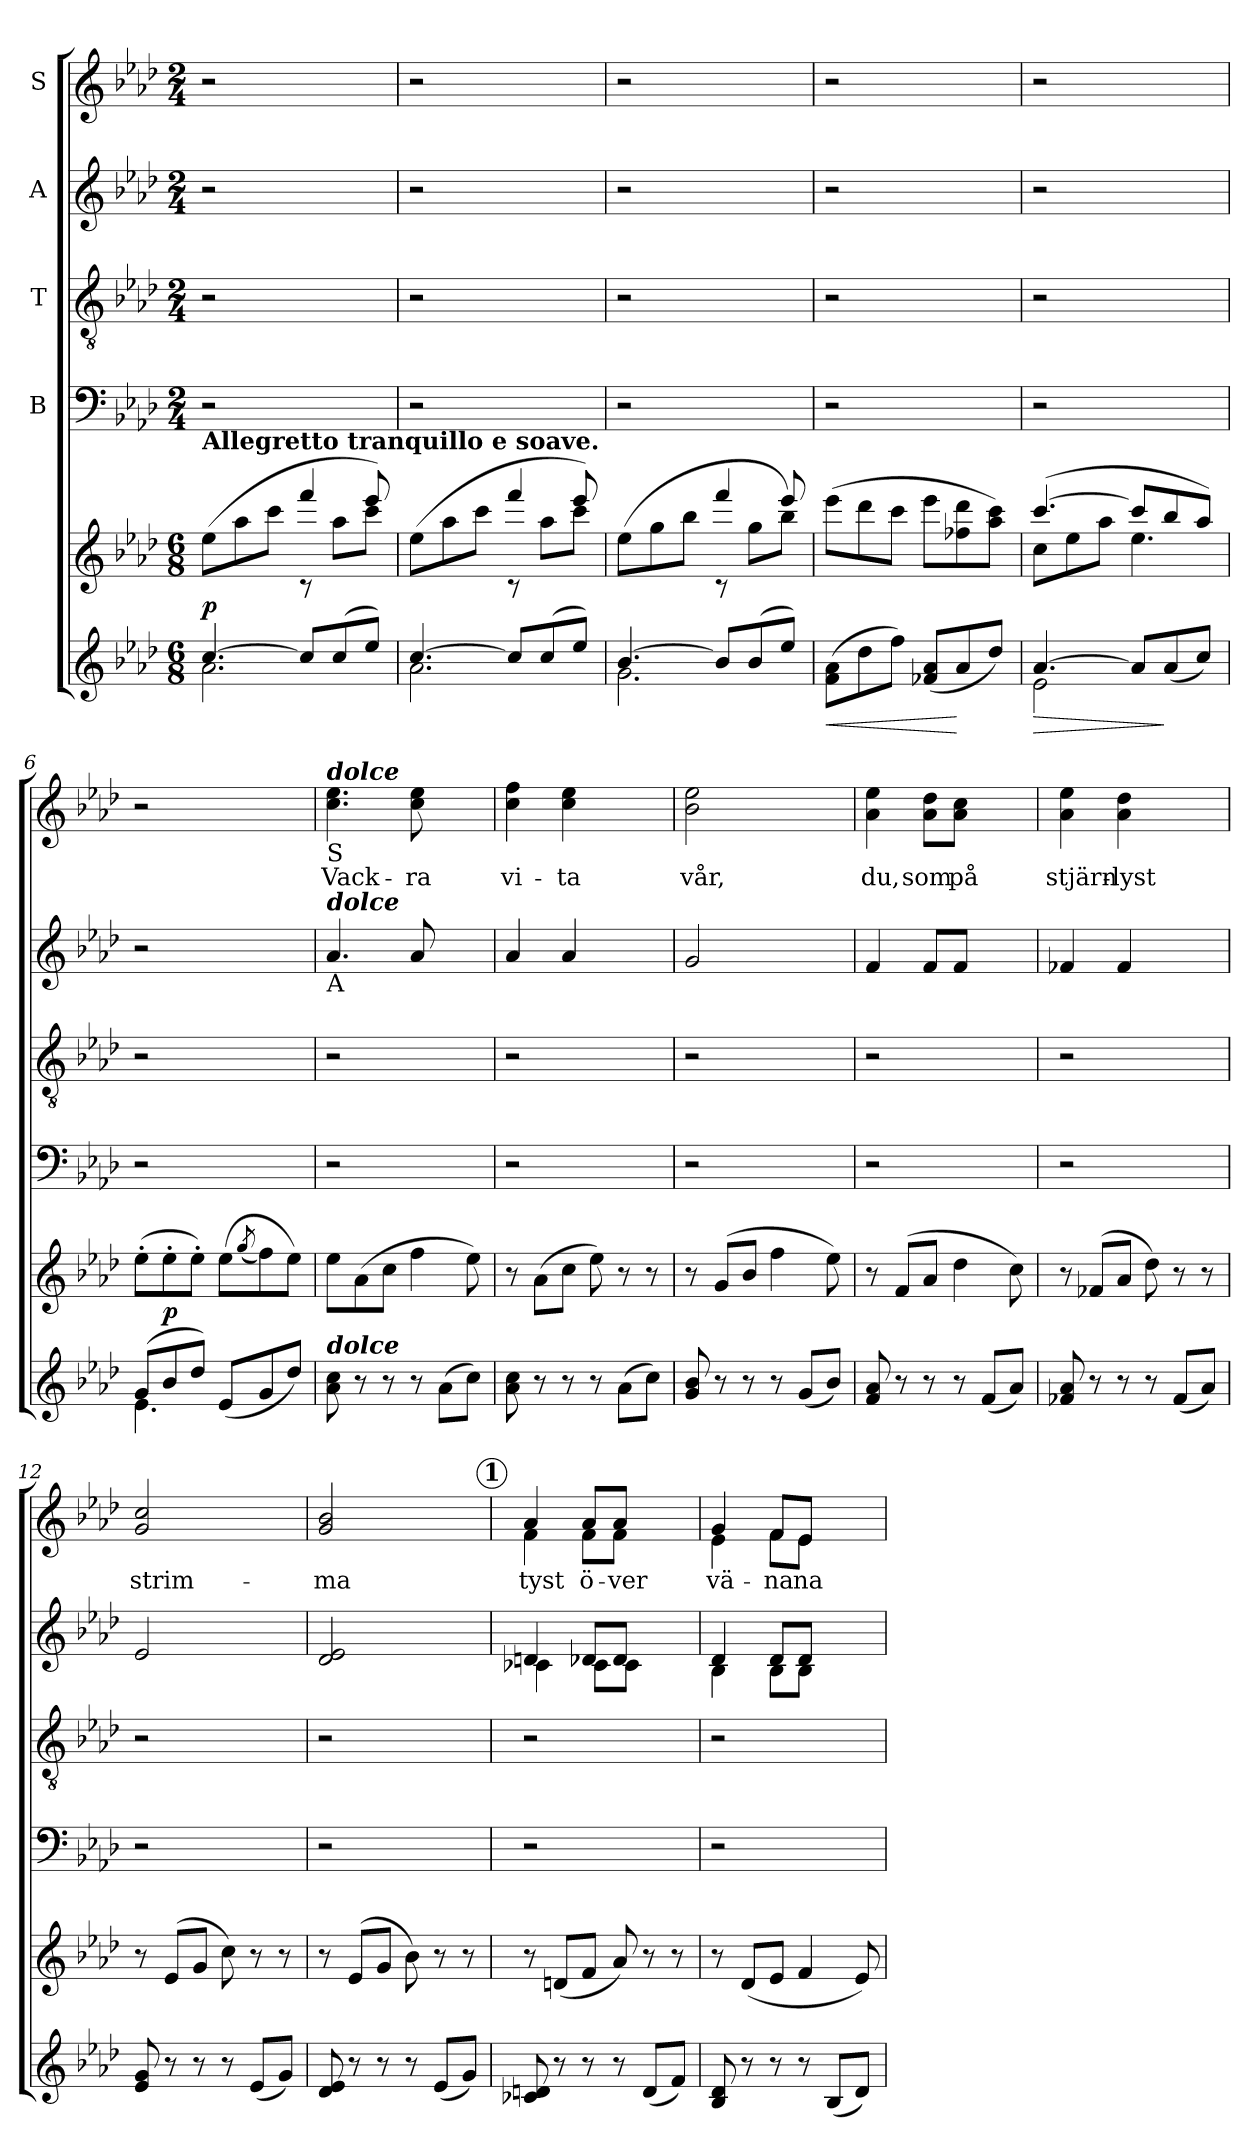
**kern	**dynam	**kern	**kern	**kern	**kern	**kern	**text
*part6	*part6	*part5	*part4	*part3	*part2	*part1	*part1
*staff6	*staff6	*staff5	*staff4	*staff3	*staff2	*staff1	*staff1
*	*	*	*I"B	*I"T	*I"A	*I"S	*
*clefG2	*	*clefG2	*clefF4	*clefGv2	*clefG2	*clefG2	*
*k[b-e-a-d-]	*	*k[b-e-a-d-]	*k[b-e-a-d-]	*k[b-e-a-d-]	*k[b-e-a-d-]	*k[b-e-a-d-]	*
*A-:	*	*A-:	*A-:	*A-:	*A-:	*A-:	*
*M6/8	*	*M6/8	*M2/4	*M2/4	*M2/4	*M2/4	*
=1	=1	=1	=1	=1	=1	=1	=1
*^	*	*^	*	*	*	*	*
!	!	!	!LO:TX:a:B:t=Allegretto tranquillo e soave.	!	!	!	!	!	!
!	!	!LO:DY:a	!	!	!	!	!	!	!
[>4.cc/	2.a-\	p	(<8ee-\L	4.ryy	2r	2r	2r	2r	.
.	.	.	8aa-\	.	.	.	.	.	.
.	.	.	8ccc\J	.	.	.	.	.	.
8cc/L]	.	.	4fff/	8rc	.	.	.	.	.
(>8cc/	.	.	.	8aa-\L	4ryy	4ryy	4ryy	4ryy	.
8ee-/J)	.	.	8eee-/)	8ccc\J	.	.	.	.	.
=2	=2	=2	=2	=2	=2	=2	=2	=2	=2
[>4.cc/	2.a-\	.	(<8ee-\L	4.ryy	2r	2r	2r	2r	.
.	.	.	8aa-\	.	.	.	.	.	.
.	.	.	8ccc\J	.	.	.	.	.	.
8cc/L]	.	.	4fff/	8rc	.	.	.	.	.
(>8cc/	.	.	.	8aa-\L	4ryy	4ryy	4ryy	4ryy	.
8ee-/J)	.	.	8eee-/)	8ccc\J	.	.	.	.	.
=3	=3	=3	=3	=3	=3	=3	=3	=3	=3
[>4.b-/	2.g\	.	(<8ee-\L	4ryy	2r	2r	2r	2r	.
.	.	.	8gg\	.	.	.	.	.	.
.	.	.	8bb-\J	8ryy	.	.	.	.	.
8b-/L]	.	.	4fff/	8rc	.	.	.	.	.
(>8b-/	.	.	.	8gg\L	4ryy	4ryy	4ryy	4ryy	.
8ee-/J)	.	.	8eee-/	8bb-\J)	.	.	.	.	.
*v	*v	*	*	*	*	*	*	*	*
=4	=4	=4	=4	=4	=4	=4	=4	=4
!	!LO:HP:b	!	!	!	!	!	!	!
*	*	*v	*v	*	*	*	*	*
(>8f\ 8a-\L	<	(>8eee-\L	2r	2r	2r	2r	.
8dd-\	.	8ddd-\	.	.	.	.	.
8ff\J)	.	8ccc\J	.	.	.	.	.
(<8f-X/ 8a-/L	.	8eee-\L	.	.	.	.	.
8a-/	[	8ff-X\ 8ddd-\	4ryy	4ryy	4ryy	4ryy	.
8dd-/J)	.	8aa-\ 8ccc\J)	.	.	.	.	.
=5	=5	=5	=5	=5	=5	=5	=5
!	!LO:HP:b	!	!	!	!	!	!
*^	*	*^	*	*	*	*	*
[>4.a-/	2e-\	>	(>[>4.ccc/	8cc\L	2r	2r	2r	2r	.
.	.	.	.	8ee-\	.	.	.	.	.
.	.	.	.	8aa-\J	.	.	.	.	.
8a-/L]	.	.	8ccc/L]	4.ee-\	.	.	.	.	.
(>8a-/	8ryy	]	8bb-/	.	4ryy	4ryy	4ryy	4ryy	.
8cc/J)	8ryy	.	8aa-/J)	.	.	.	.	.	.
*	*	*	*v	*v	*	*	*	*	*
=6	=6	=6	=6	=6	=6	=6	=6	=6
(>8g/L	4.e-\	.	(>8ee-'>\L	2r	2r	2r	2r	.
!	!	!LO:DY:a	!	!	!	!	!	!
8b-/	.	p	8ee-'>\	.	.	.	.	.
8dd-/J)	.	.	8ee-'>\J)	.	.	.	.	.
(>8e-/L	4.ryy	.	(>8ee-\L	.	.	.	.	.
.	.	.	(<8qgg/	.	.	.	.	.
8g/	.	.	8ff\)	4ryy	4ryy	4ryy	4ryy	.
8dd-/J)	.	.	8ee-\J)	.	.	.	.	.
*v	*v	*	*	*	*	*	*	*
!!LO:LB:g=z
=7	=7	=7	=7	=7	=7	=7	=7
!	!	!	!	!	!	!LO:TX:a:Bi:t=dolce	!
!	!	!	!	!	!	!LO:TX:b:t=S	!
!	!	!	!	!	!LO:TX:a:Bi:t=dolce	!	!
!	!	!	!	!	!LO:TX:b:t=A	!	!
!LO:TX:a:Bi:t=dolce	!	!	!	!	!	!	!
!	!	!	!	!	!	!	!LO:LY:b
8a-\ 8cc\	.	8ee-\L	2r	2r	4.a-/	4.cc\ 4.ee-\	Vack-
8r	.	(>8a-\	.	.	.	.	.
8r	.	8cc\J	.	.	.	.	.
!	!	!	!	!	!	!	!LO:LY:b
8r	.	4ff\	.	.	8a-/	8cc\ 8ee-\	-ra
(>8a-\L	.	.	4ryy	4ryy	4ryy	4ryy	.
8cc\J)	.	8ee-\)	.	.	.	.	.
=8	=8	=8	=8	=8	=8	=8	=8
!	!	!	!	!	!	!	!LO:LY:b
8a-\ 8cc\	.	8r	2r	2r	4a-/	4cc\ 4ff\	vi-
8r	.	(>8a-\L	.	.	.	.	.
!	!	!	!	!	!	!	!LO:LY:b
8r	.	8cc\J	.	.	4a-/	4cc\ 4ee-\	-ta
8r	.	8ee-\)	.	.	.	.	.
(>8a-\L	.	8r	4ryy	4ryy	4ryy	4ryy	.
8cc\J)	.	8r	.	.	.	.	.
=9	=9	=9	=9	=9	=9	=9	=9
!	!	!	!	!	!	!	!LO:LY:b
8g/ 8b-/	.	8r	2r	2r	2g/	2b-\ 2ee-\	vår,
8r	.	(>8g/L	.	.	.	.	.
8r	.	8b-/J	.	.	.	.	.
8r	.	4ff\	.	.	.	.	.
(<8g/L	.	.	4ryy	4ryy	4ryy	4ryy	.
8b-/J)	.	8ee-\)	.	.	.	.	.
=10	=10	=10	=10	=10	=10	=10	=10
!	!	!	!	!	!	!	!LO:LY:b
8f/ 8a-/	.	8r	2r	2r	4f/	4a-\ 4ee-\	du,
8r	.	(>8f/L	.	.	.	.	.
!	!	!	!	!	!	!	!LO:LY:b
8r	.	8a-/J	.	.	8f/L	8a-\ 8dd-\L	som
!	!	!	!	!	!	!	!LO:LY:b
8r	.	4dd-\	.	.	8f/J	8a-\ 8cc\J	på
(<8f/L	.	.	4ryy	4ryy	4ryy	4ryy	.
8a-/J)	.	8cc\)	.	.	.	.	.
=11	=11	=11	=11	=11	=11	=11	=11
!	!	!	!	!	!	!	!LO:LY:b
8f-X/ 8a-/	.	8r	2r	2r	4f-X/	4a-\ 4ee-\	stjärn-
8r	.	(>8f-X/L	.	.	.	.	.
!	!	!	!	!	!	!	!LO:LY:b
8r	.	8a-/J	.	.	4f-/	4a-\ 4dd-\	-lyst
8r	.	8dd-\)	.	.	.	.	.
(<8f-/L	.	8r	4ryy	4ryy	4ryy	4ryy	.
8a-/J)	.	8r	.	.	.	.	.
=12	=12	=12	=12	=12	=12	=12	=12
!	!	!	!	!	!	!	!LO:LY:b
8e-/ 8g/	.	8r	2r	2r	2e-/	2g/ 2cc/	strim-
8r	.	(>8e-/L	.	.	.	.	.
8r	.	8g/J	.	.	.	.	.
8r	.	8cc\)	.	.	.	.	.
(<8e-/L	.	8r	4ryy	4ryy	4ryy	4ryy	.
8g/J)	.	8r	.	.	.	.	.
=13	=13	=13	=13	=13	=13	=13	=13
!	!	!	!	!	!	!	!LO:LY:b
8d-/ 8e-/	.	8r	2r	2r	2d-/ 2e-/	2g/ 2b-/	-ma
8r	.	(>8e-/L	.	.	.	.	.
8r	.	8g/J	.	.	.	.	.
8r	.	8b-\)	.	.	.	.	.
(<8e-/L	.	8r	4ryy	4ryy	4ryy	4ryy	.
8g/J)	.	8r	.	.	.	.	.
!!LO:LB:g=z
!!LO:REH:place=s1:a:B:enc=circle:fs=9.9:t=1
=14	=14	=14	=14	=14	=14	=14	=14
*	*	*	*	*	*^	*	*
!	!	!	!	!	!	!	!	!LO:LY:b
*	*	*	*	*	*	*	*^	*
8c-X/ 8dn/	.	8r	2r	2r	4dn/	4c-X\	4a-/	4f\	tyst
8r	.	(<8dn/L	.	.	.	.	.	.	.
!	!	!	!	!	!	!	!	!	!LO:LY:b
8r	.	8f/J	.	.	8d-X/L	8c-\L	8a-/L	8f\L	ö-
!	!	!	!	!	!	!	!	!	!LO:LY:b
8r	.	8a-/)	.	.	8d-/J	8c-\J	8a-/J	8f\J	-ver
(<8d/L	.	8r	4ryy	4ryy	4ryy	4ryy	4ryy	4ryy	.
8f/J)	.	8r	.	.	.	.	.	.	.
=15	=15	=15	=15	=15	=15	=15	=15	=15	=15
!	!	!	!	!	!	!	!	!	!LO:LY:b
8B-/ 8d-i/	.	8r	2r	2r	4d-i/	4B-\	4g/	4e-\	vä-
8r	.	(<8d-i/L	.	.	.	.	.	.	.
!	!	!	!	!	!	!	!	!	!LO:LY:b
8r	.	8e-/J	.	.	8d-/L	8B-\L	8f/L	8f\L	-na
!	!	!	!	!	!	!	!	!	!LO:LY:b
8r	.	4f/	.	.	8d-/J	8B-\J	8e-/J	8e-\J	na
(<8B-/L	.	.	4ryy	4ryy	4ryy	4ryy	4ryy	4ryy	.
8d-/J)	.	8e-/)	.	.	.	.	.	.	.
*	*	*	*	*	*v	*v	*	*	*
*	*	*	*	*	*	*v	*v	*
=	=	=	=	=	=	=	=
*-	*-	*-	*-	*-	*-	*-	*-
